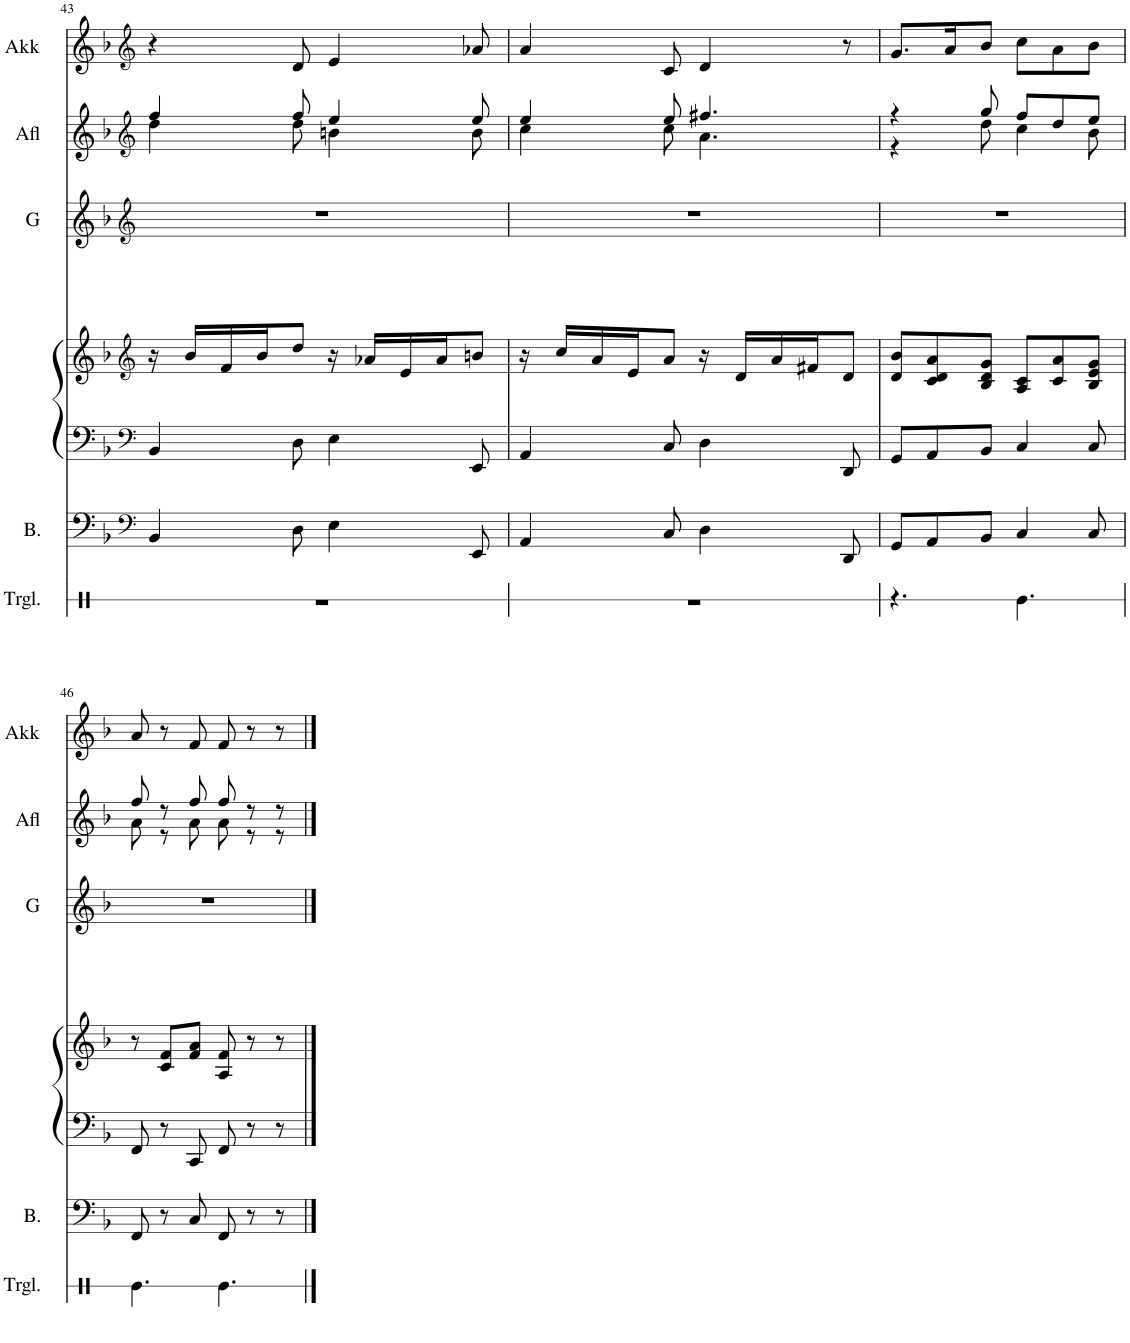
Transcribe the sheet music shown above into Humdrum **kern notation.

**kern	**kern	**kern	**kern	**kern	**kern	**kern
*part6	*part5	*part4	*part4	*part3	*part2	*part1
*staff7	*staff6	*staff5	*staff4	*staff3	*staff2	*staff1
*I"Triangel	*I"Bass	*I"Klavier links	*	*I"Gesang	*I"Altflöten	*I"Akkordeon
*I'Trgl.	*I'B.	*	*	*I'G	*I'Afl	*I'Akk
!!LO:PB:g=z
*clefX	*clefF4	*clefF4	*clefG2	*clefG2	*clefG2	*clefG2
*	*Trd7c12	*	*	*	*	*
*k[]	*k[b-]	*k[b-]	*k[b-]	*k[b-]	*k[b-]	*k[b-]
*M6/8	*M6/8	*M6/8	*M6/8	*M6/8	*M6/8	*M6/8
=43	=43	=43	=43	=43	=43	=43
*	*	*	*	*	*^	*
2.r	4BB-/	4BB-/	16r	2.r	4ff/	4dd\	4r
.	.	.	16b-/LL	.	.	.	.
.	.	.	16f/	.	.	.	.
.	.	.	16b-/J	.	.	.	.
.	8D\	8D\	8dd/J	.	8ff/	8dd\	8d/
.	4E\	4E\	16r	.	4ee/	4bn\	4e/
.	.	.	16a-X/LL	.	.	.	.
.	.	.	16e/	.	.	.	.
.	.	.	16a-/J	.	.	.	.
.	8EE/	8EE/	8bn/J	.	8ee/	8b\	8a-X/
=44	=44	=44	=44	=44	=44	=44	=44
2.r	4AA/	4AA/	16r	2.r	4ee/	4cc\	4a/
.	.	.	16cc/LL	.	.	.	.
.	.	.	16a/	.	.	.	.
.	.	.	16e/J	.	.	.	.
.	8C/	8C/	8a/J	.	8ee/	8cc\	8c/
.	4D\	4D\	16r	.	4.ff#X/	4.a\	4d/
.	.	.	16d/LL	.	.	.	.
.	.	.	16a/	.	.	.	.
.	.	.	16f#X/J	.	.	.	.
.	8DD/	8DD/	8d/J	.	.	.	8r
=45	=45	=45	=45	=45	=45	=45	=45
4.r	8GG/L	8GG/L	8d/ 8b-/L	2.r	4r	4r	8.g/L
.	8AA/	8AA/	8c/ 8d/ 8a/	.	.	.	.
.	.	.	.	.	.	.	16a/K
.	8BB-/J	8BB-/J	8B-/ 8d/ 8g/J	.	8gg/	8dd\	8b-/J
4.Re\	4C/	4C/	8A/ 8c/L	.	8ff/L	4cc\	8cc\L
.	.	.	8c/ 8a/	.	8dd/	.	8a\
.	8C/	8C/	8B-/ 8e/ 8g/J	.	8ee/J	8b-\	8b-\J
!!LO:LB:g=z
=46	=46	=46	=46	=46	=46	=46	=46
4.Re\	8FF/	8FF/	8r	2.r	8ff/	8a\	8a/
.	8r	8r	8c/ 8f/L	.	8r	8r	8r
.	8C/	8CC/	8f/ 8a/J	.	8ff/	8a\	8f/
4.Re\	8FF/	8FF/	8A/ 8f/	.	8ff/	8a\	8f/
.	8r	8r	8r	.	8r	8r	8r
.	8r	8r	8r	.	8r	8r	8r
*	*	*	*	*	*v	*v	*
==	==	==	==	==	==	==
*-	*-	*-	*-	*-	*-	*-
